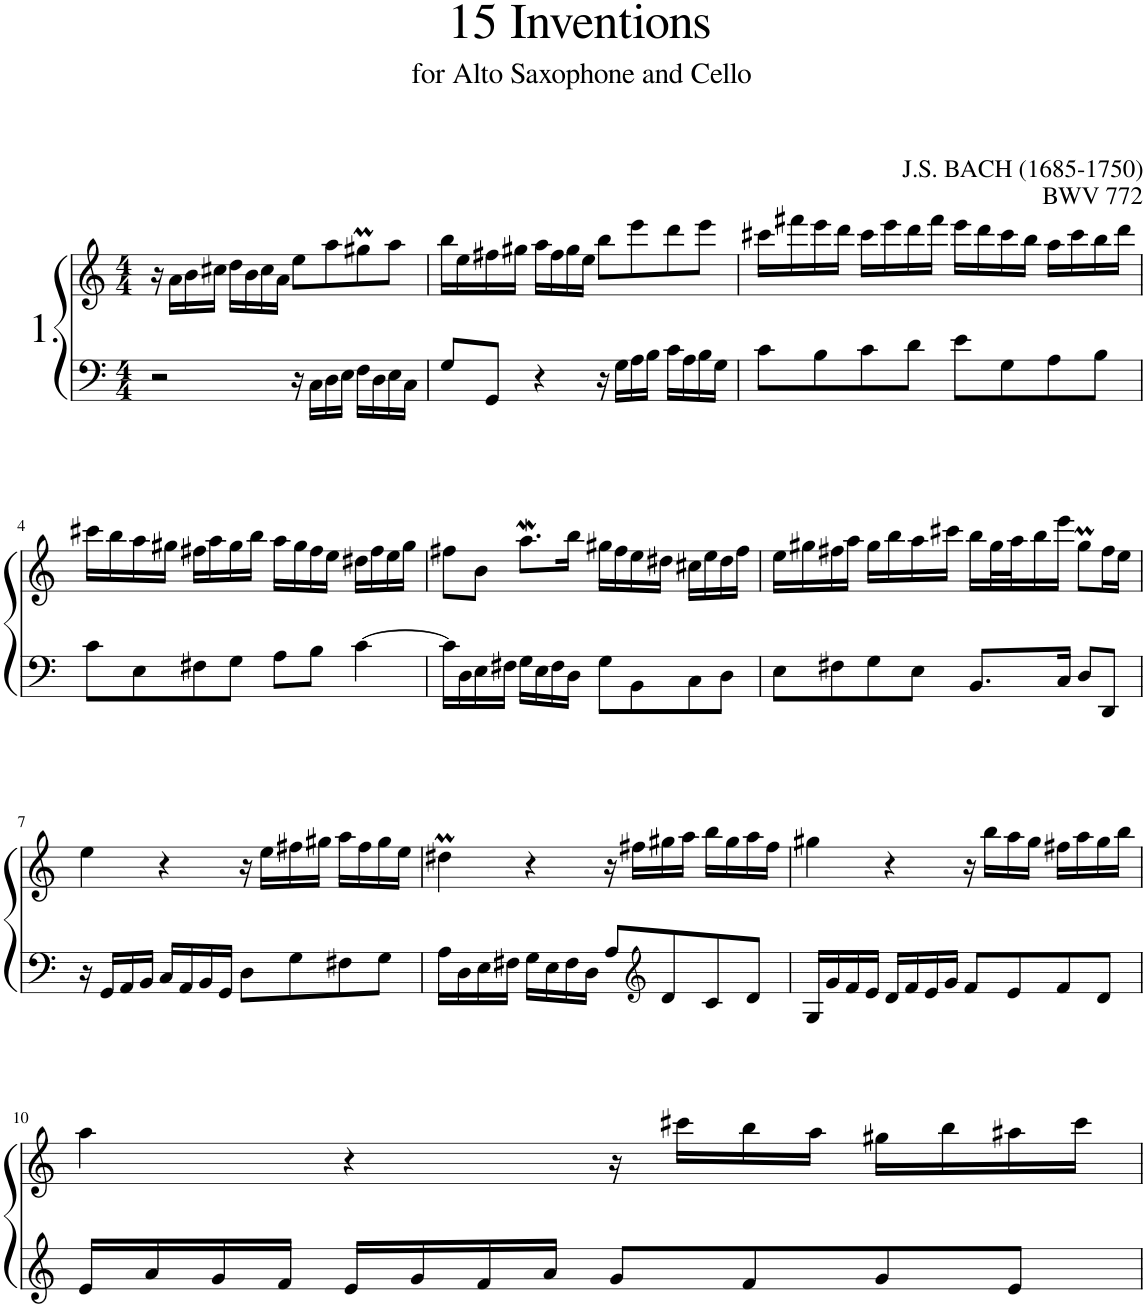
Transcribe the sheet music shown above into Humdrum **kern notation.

**kern	**kern
*part2	*part1
*staff2	*staff1
*I"Violoncello	*I"Alto Saxophone
*I'Vc	*I'A Sax
*clefF4	*clefG2
*	*Trd5c9
*k[]	*k[]
*M4/4	*M4/4
=1	=1
2r	16r
.	16a\LL
.	16b\
.	16cc#X\JJ
.	16dd\LL
.	16b\
.	16cc#\
.	16a\JJ
16r	8ee\L
16C\LL	.
16D\	8aa\
16E\JJ	.
16F\LL	8gg#Xm\
16D\	.
16E\	8aa\J
16C\JJ	.
=2	=2
8G/L	16bb\LL
.	16ee\
8GG/J	16ff#X\
.	16gg#X\JJ
4r	16aa\LL
.	16ff#\
.	16gg#\
.	16ee\JJ
16r	8bb\L
16G\LL	.
16A\	8eee\
16B\JJ	.
16c\LL	8ddd\
16A\	.
16B\	8eee\J
16G\JJ	.
=3	=3
8c\L	16ccc#X\LL
.	16fff#X\
8B\	16eee\
.	16ddd\JJ
8c\	16ccc#\LL
.	16eee\
8d\J	16ddd\
.	16fff#\JJ
8e\L	16eee\LL
.	16ddd\
8G\	16ccc#\
.	16bb\JJ
8A\	16aa\LL
.	16ccc#\
8B\J	16bb\
.	16ddd\JJ
!!LO:LB:g=z
=4	=4
8c\L	16ccc#X\LL
.	16bb\
8E\	16aa\
.	16gg#X\JJ
8F#X\	16ff#X\LL
.	16aa\
8G\J	16gg#\
.	16bb\JJ
8A\L	16aa\LL
.	16gg#\
8B\J	16ff#\
.	16ee\JJ
[4c\	16dd#X\LL
.	16ff#\
.	16ee\
.	16gg#\JJ
=5	=5
16c\LL]	8ff#X\L
16D\	.
16E\	8b\J
16F#X\JJ	.
16G\LL	8.aaW\L
16E\	.
16F#\	.
16D\JJ	16bb\Jk
8G\L	16gg#X\LL
.	16ff#\
8BB\	16ee\
.	16dd#X\JJ
8C\	16cc#X\LL
.	16ee\
8D\J	16dd#\
.	16ff#\JJ
=6	=6
8E\L	16ee\LL
.	16gg#X\
8F#X\	16ff#X\
.	16aa\JJ
8G\	16gg#\LL
.	16bb\
8E\J	16aa\
.	16ccc#X\JJ
8.BB/L	16bb\LL
.	32gg#\L
.	32aa\J
.	16bb\
16C/Jk	16eee\JJ
8D/L	8gg#m\L
8DD/J	16ff#\L
.	16ee\JJ
!!LO:LB:g=z
=7	=7
16r	4ee\
16GG/LL	.
16AA/	.
16BB/JJ	.
16C/LL	4r
16AA/	.
16BB/	.
16GG/JJ	.
8D\L	16r
.	16ee\LL
8G\	16ff#X\
.	16gg#X\JJ
8F#X\	16aa\LL
.	16ff#\
8G\J	16gg#\
.	16ee\JJ
=8	=8
16A\LL	4dd#Xm\
16D\	.
16E\	.
16F#X\JJ	.
16G\LL	4r
16E\	.
16F#\	.
16D\JJ	.
8A/L	16r
.	16ff#X\LL
*clefG2	*
8d/	16gg#X\
.	16aa\JJ
8c/	16bb\LL
.	16gg#\
8d/J	16aa\
.	16ff#\JJ
=9	=9
16G/LL	4gg#X\
16g/	.
16f/	.
16e/JJ	.
16d/LL	4r
16f/	.
16e/	.
16g/JJ	.
8f/L	16r
.	16bb\LL
8e/	16aa\
.	16gg#\JJ
8f/	16ff#X\LL
.	16aa\
8d/J	16gg#\
.	16bb\JJ
!!LO:LB:g=z
=10	=10
16e/LL	4aa\
16a/	.
16g/	.
16f/JJ	.
16e/LL	4r
16g/	.
16f/	.
16a/JJ	.
8g/L	16r
.	16ccc#X\LL
8f/	16bb\
.	16aa\JJ
8g/	16gg#X\LL
.	16bb\
8e/J	16aa#X\
.	16ccc#\JJ
=	=
*-	*-
